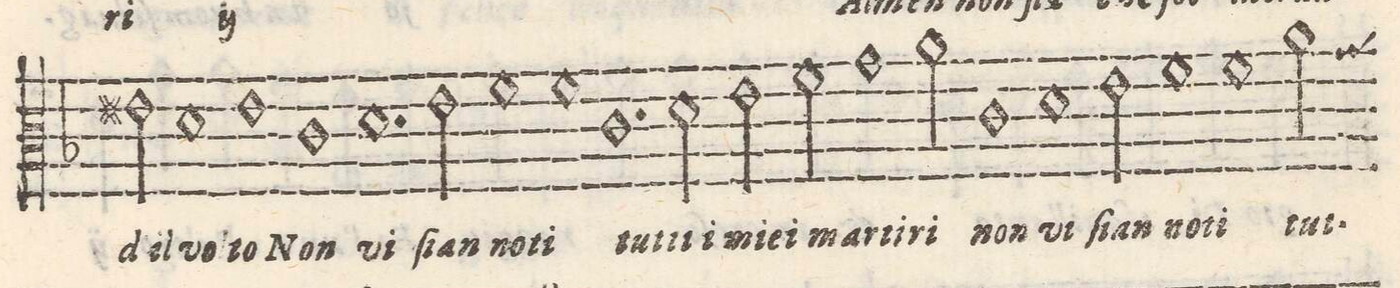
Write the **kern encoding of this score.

**kern	**text
*I"ALTO	*
*clefC3	*
*k[b-]	*
*met(C)	*
*M2/1	*
2en\	-d'il
1d	vo-
=26-	=26-
1e	-to
1c	Non
=27-	=27-
1.d	vi
2e\	ſiam
=28-	=28-
1f	no-
1f	-ti
=29-	=29-
1.c	tut-
2d\	-ti
=30-	=30-
2e\	miei
2f\	mar-
1g	-ti-
=31-	=31-
2a\	-ri
1c	non
1d\	vi
=32-	=32-
2e\	ſian
1f	no-
=33-	=33-
1f	-ti
2a\	tut-
*-	*-
